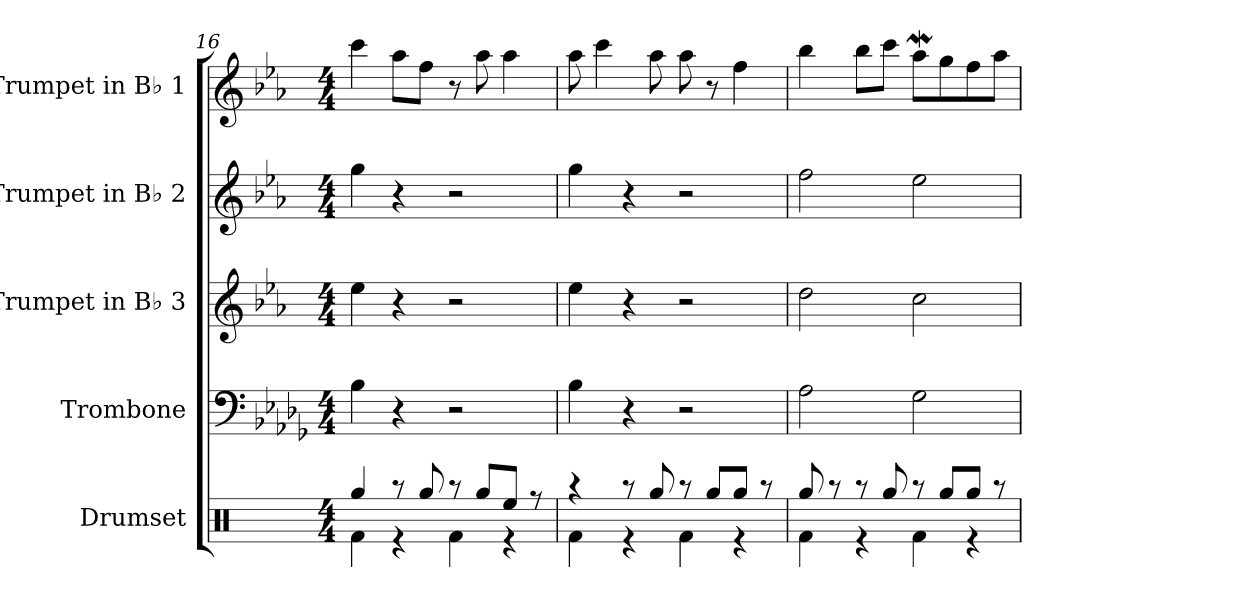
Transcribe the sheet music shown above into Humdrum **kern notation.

**kern	**kern	**kern	**kern	**kern
*part5	*part4	*part3	*part2	*part1
*staff5	*staff4	*staff3	*staff2	*staff1
*I"Drumset	*I"Trombone	*I"Trumpet in B♭ 3	*I"Trumpet in B♭ 2	*I"Trumpet in B♭ 1
*I'D. Set	*I'Tbn.	*I'Tpt. in B♭ 3	*I'Tpt. in B♭ 2	*I'Tpt. in B♭ 1
!!LO:LB:g=z
*clefX	*clefF4	*clefG2	*clefG2	*clefG2
*	*	*ITrd1c2	*ITrd1c2	*ITrd1c2
*k[]	*k[b-e-a-d-g-]	*k[b-e-a-d-g-]	*k[b-e-a-d-g-]	*k[b-e-a-d-g-]
*M4/4	*M4/4	*M4/4	*M4/4	*M4/4
=16	=16	=16	=16	=16
*^	*	*	*	*
4Rgg/	4Rf\	4B-\	4dd-\	4ff\	4bb-\
8r	4r	4r	4r	4r	8gg-\L
8Rgg/	.	.	.	.	8ee-\J
8r	4Rf\	2r	2r	2r	8r
8Rgg/L	.	.	.	.	8gg-\
8Ree/J	4r	.	.	.	4gg-\
8r	.	.	.	.	.
=17	=17	=17	=17	=17	=17
4r	4Rf\	4B-\	4dd-\	4ff\	8gg-\
.	.	.	.	.	4bb-\
8r	4r	4r	4r	4r	.
8Rgg/	.	.	.	.	8gg-\
8r	4Rf\	2r	2r	2r	8gg-\
8Rgg/L	.	.	.	.	8r
8Rgg/J	4r	.	.	.	4ee-\
8r	.	.	.	.	.
=18	=18	=18	=18	=18	=18
8Rgg/	4Rf\	2A-\	2cc\	2ee-\	4aa-\
8r	.	.	.	.	.
8r	4r	.	.	.	8aa-\L
8Rgg/	.	.	.	.	8bb-\J
8r	4Rf\	2G-\	2b-\	2dd-\	8gg-w\L
8Rgg/L	.	.	.	.	8ff\
8Rgg/J	4r	.	.	.	8ee-\
8r	.	.	.	.	8gg-\J
*v	*v	*	*	*	*
=	=	=	=	=
*-	*-	*-	*-	*-
